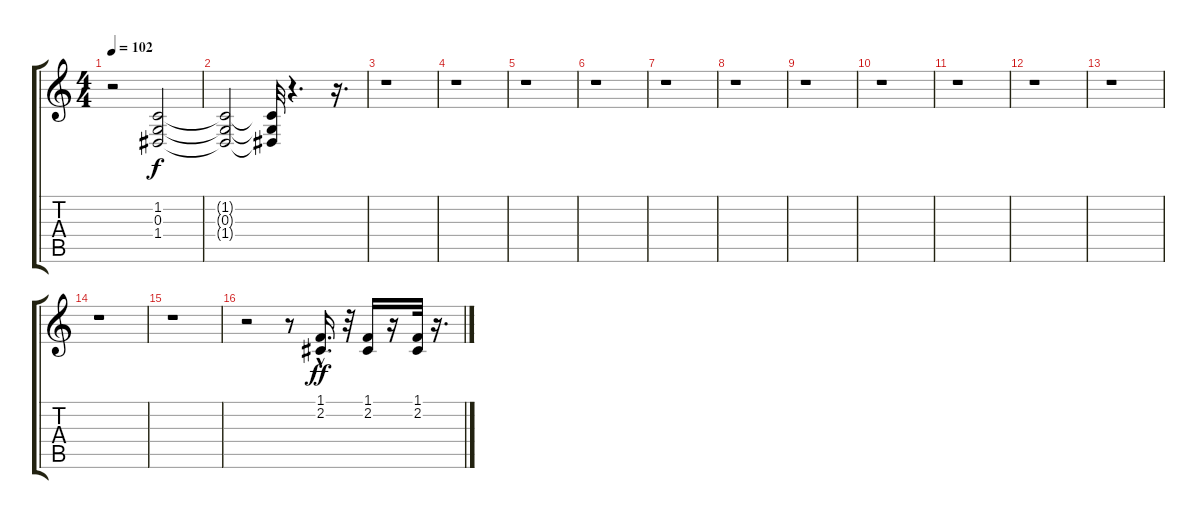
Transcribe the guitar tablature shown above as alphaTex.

\track "" {instrument synthbrass1}
\staff {score tabs}
\tuning (E4 B3 G3 D3 A2 E2) {hide}
\ts (4 4)
\tempo 102
\clef g2
\ks c
r.2{dy f} (1.2 0.3 1.4).2 |
(1.2{t} 0.3{t} 1.4{t}).2 (1.2{t} 0.3{t} 1.4{t}).32 r.4{d} r.16{d} |
r.1 |
r.1 |
r.1 |
r.1 |
r.1 |
r.1 |
r.1 |
r.1 |
r.1 |
r.1 |
r.1 |
r.1 |
r.1 |
r.2 r.8 (1.1{hac} 2.2{hac}).16{d dy ff} r.32 (1.1 2.2).16 r.16 (1.1 2.2).32 r.16{d}
